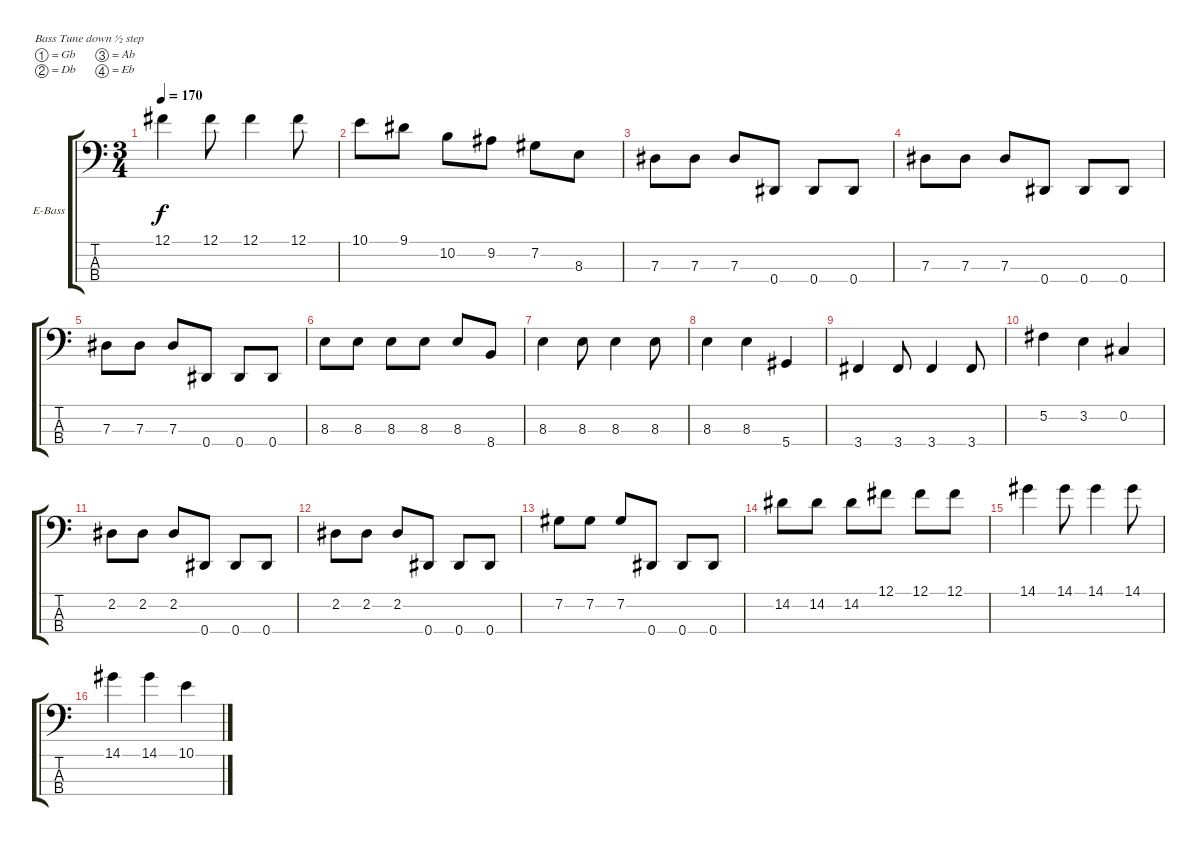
\bracketExtendMode groupsimilarinstruments
\firstSystemTrackNameOrientation horizontal
\otherSystemsTrackNameOrientation horizontal
\track ("Kristian - Bass" "E-Bass") {instrument electricbassfinger}
\staff {score tabs}
\tuning (Gb2 Db2 Ab1 Eb1)
\ts (3 4)
\tempo 170
\clef f4
\ks c
12.1.4{dy f} 12.1.8 12.1.4 12.1.8 |
10.1.8 9.1.8 10.2.8 9.2.8 7.2.8 8.3.8 |
7.3.8 7.3.8 7.3.8 0.4.8 0.4.8 0.4.8 |
7.3.8 7.3.8 7.3.8 0.4.8 0.4.8 0.4.8 |
7.3.8 7.3.8 7.3.8 0.4.8 0.4.8 0.4.8 |
8.3.8 8.3.8 8.3.8 8.3.8 8.3.8 8.4.8 |
8.3.4 8.3.8 8.3.4 8.3.8 |
8.3.4 8.3.4 5.4.4 |
3.4.4 3.4.8 3.4.4 3.4.8 |
5.2.4 3.2.4 0.2.4 |
2.2.8 2.2.8 2.2.8 0.4.8 0.4.8 0.4.8 |
2.2.8 2.2.8 2.2.8 0.4.8 0.4.8 0.4.8 |
7.2.8 7.2.8 7.2.8 0.4.8 0.4.8 0.4.8 |
14.2.8 14.2.8 14.2.8 12.1.8 12.1.8 12.1.8 |
14.1.4 14.1.8 14.1.4 14.1.8 |
14.1.4 14.1.4 10.1.4
